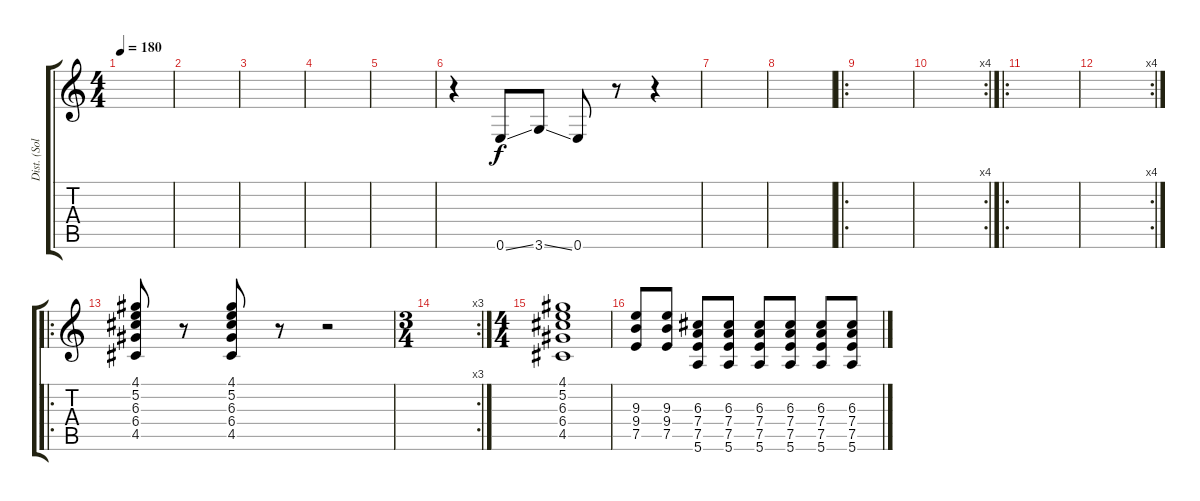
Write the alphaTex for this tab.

\track ("Dist. (Solo)" "Dist. (Sol") {instrument distortionguitar}
\staff {score tabs}
\tuning (E4 B3 G3 D3 A2 E2) {hide}
\ts (4 4)
\tempo 180
\clef g2
\ks c
|
|
|
|
|
r.4 0.6{ss}.8 3.6{ss}.8 0.6.8 r.8 r.4 |
|
|
\ro
|
\rc 4
|
\ro
|
\rc 4
|
\ro
(4.1 5.2 6.3 6.4 4.5).8 r.8 (4.1 5.2 6.3 6.4 4.5).8 r.8 r.2 |
\rc 3
\ts (3 4)
|
\ts (4 4)
(4.1 5.2 6.3 6.4 4.5).1 |
(9.3 9.4 7.5).8 (9.3 9.4 7.5).8 (6.3 7.4 7.5 5.6).8 (6.3 7.4 7.5 5.6).8 (6.3 7.4 7.5 5.6).8 (6.3 7.4 7.5 5.6).8 (6.3 7.4 7.5 5.6).8 (6.3 7.4 7.5 5.6).8
